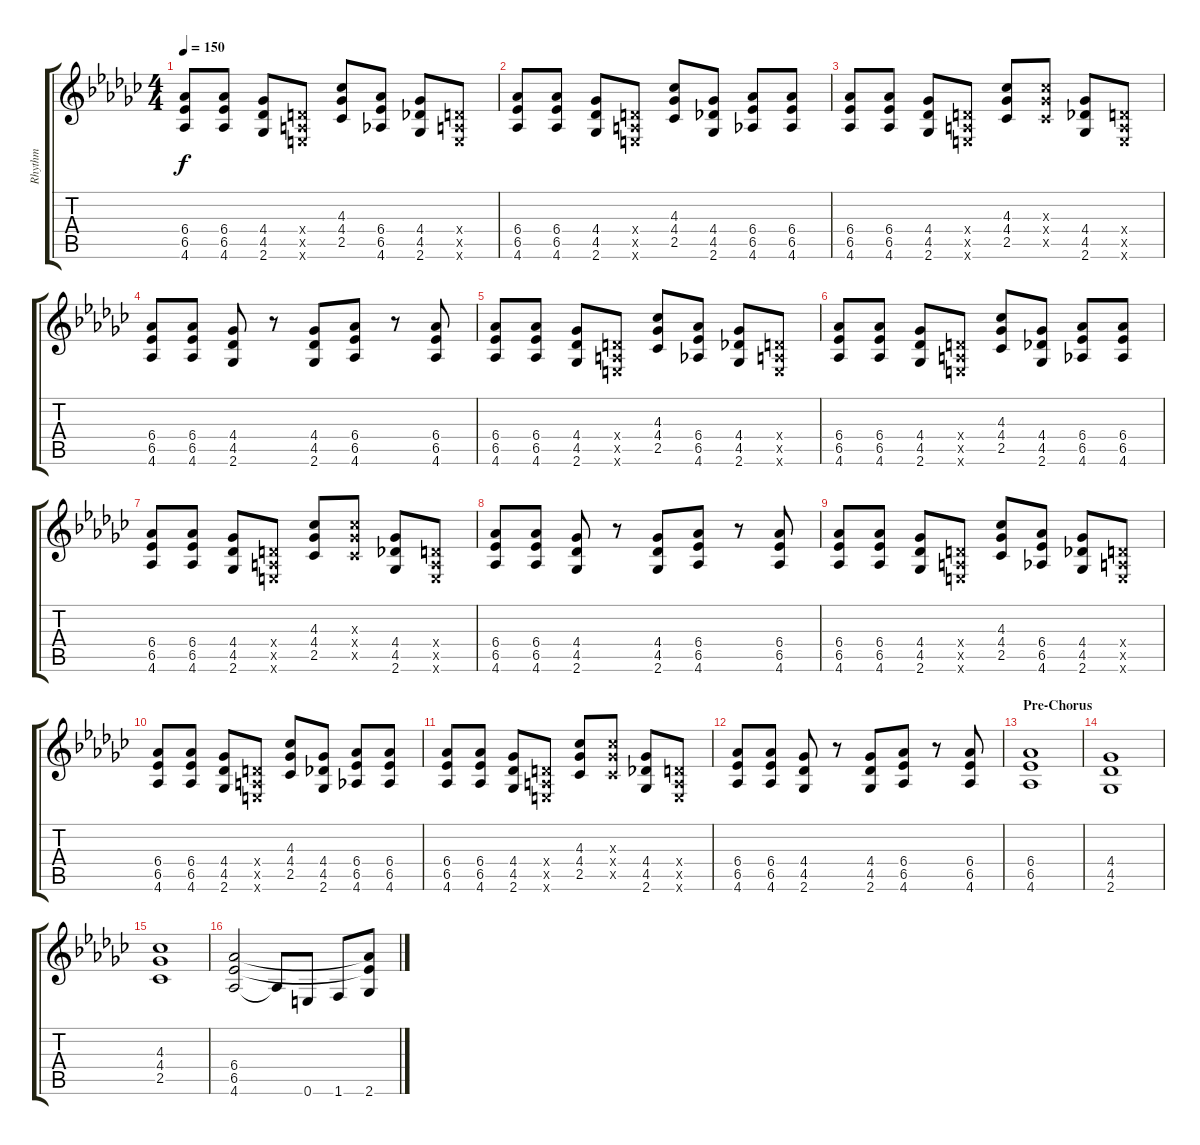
\track ("Rhythm" "Rhythm") {instrument distortionguitar}
\staff {score tabs}
\tuning (E4 B3 G3 D3 A2 E2) {hide}
\ts (4 4)
\tempo 150
\clef g2
\ks gb
(6.4 6.5 4.6).8{dy f} (6.4 6.5 4.6).8 (4.4 4.5 2.6).8 (0.4{x} 0.5{x} 0.6{x}).8 (4.3 4.4 2.5).8 (6.4 6.5 4.6).8 (4.4 4.5 2.6).8 (0.4{x} 0.5{x} 0.6{x}).8 |
(6.4 6.5 4.6).8 (6.4 6.5 4.6).8 (4.4 4.5 2.6).8 (0.4{x} 0.5{x} 0.6{x}).8 (4.3 4.4 2.5).8 (4.4 4.5 2.6).8 (6.4 6.5 4.6).8 (6.4 6.5 4.6).8 |
(6.4 6.5 4.6).8 (6.4 6.5 4.6).8 (4.4 4.5 2.6).8 (0.4{x} 0.5{x} 0.6{x}).8 (4.3 4.4 2.5).8 (4.3{x} 4.4{x} 2.5{x}).8 (4.4 4.5 2.6).8 (0.4{x} 0.5{x} 0.6{x}).8 |
(6.4 6.5 4.6).8 (6.4 6.5 4.6).8 (4.4 4.5 2.6).8 r.8 (4.4 4.5 2.6).8 (6.4 6.5 4.6).8 r.8 (6.4 6.5 4.6).8 |
(6.4 6.5 4.6).8 (6.4 6.5 4.6).8 (4.4 4.5 2.6).8 (0.4{x} 0.5{x} 0.6{x}).8 (4.3 4.4 2.5).8 (6.4 6.5 4.6).8 (4.4 4.5 2.6).8 (0.4{x} 0.5{x} 0.6{x}).8 |
(6.4 6.5 4.6).8 (6.4 6.5 4.6).8 (4.4 4.5 2.6).8 (0.4{x} 0.5{x} 0.6{x}).8 (4.3 4.4 2.5).8 (4.4 4.5 2.6).8 (6.4 6.5 4.6).8 (6.4 6.5 4.6).8 |
(6.4 6.5 4.6).8 (6.4 6.5 4.6).8 (4.4 4.5 2.6).8 (0.4{x} 0.5{x} 0.6{x}).8 (4.3 4.4 2.5).8 (4.3{x} 4.4{x} 2.5{x}).8 (4.4 4.5 2.6).8 (0.4{x} 0.5{x} 0.6{x}).8 |
(6.4 6.5 4.6).8 (6.4 6.5 4.6).8 (4.4 4.5 2.6).8 r.8 (4.4 4.5 2.6).8 (6.4 6.5 4.6).8 r.8 (6.4 6.5 4.6).8 |
(6.4 6.5 4.6).8 (6.4 6.5 4.6).8 (4.4 4.5 2.6).8 (0.4{x} 0.5{x} 0.6{x}).8 (4.3 4.4 2.5).8 (6.4 6.5 4.6).8 (4.4 4.5 2.6).8 (0.4{x} 0.5{x} 0.6{x}).8 |
(6.4 6.5 4.6).8 (6.4 6.5 4.6).8 (4.4 4.5 2.6).8 (0.4{x} 0.5{x} 0.6{x}).8 (4.3 4.4 2.5).8 (4.4 4.5 2.6).8 (6.4 6.5 4.6).8 (6.4 6.5 4.6).8 |
(6.4 6.5 4.6).8 (6.4 6.5 4.6).8 (4.4 4.5 2.6).8 (0.4{x} 0.5{x} 0.6{x}).8 (4.3 4.4 2.5).8 (4.3{x} 4.4{x} 2.5{x}).8 (4.4 4.5 2.6).8 (0.4{x} 0.5{x} 0.6{x}).8 |
(6.4 6.5 4.6).8 (6.4 6.5 4.6).8 (4.4 4.5 2.6).8 r.8 (4.4 4.5 2.6).8 (6.4 6.5 4.6).8 r.8 (6.4 6.5 4.6).8 |
\section ("" "Pre-Chorus")
(6.4 6.5 4.6).1{volume 11} |
(4.4 4.5 2.6).1 |
(4.3 4.4 2.5).1 |
(6.4 6.5 4.6).2 4.6{t}.8 0.6.8 1.6.8 (6.4{t} 6.5{t} 2.6).8
